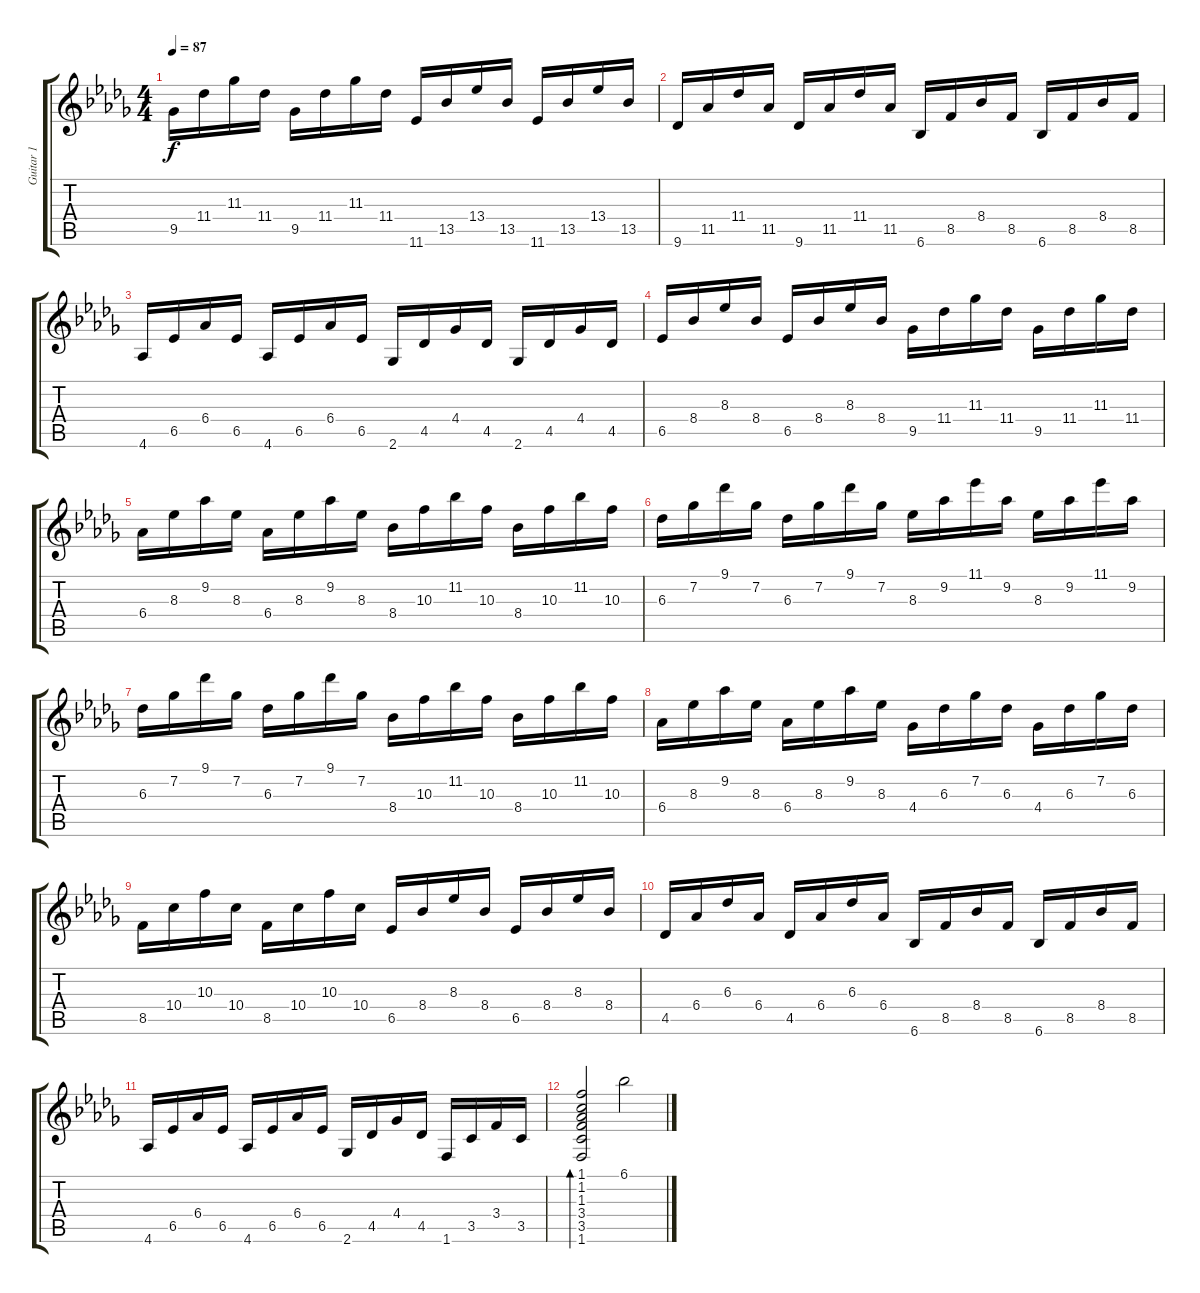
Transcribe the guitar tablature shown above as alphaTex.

\track ("Guitar 1" "Guitar 1") {instrument distortionguitar}
\staff {score tabs}
\tuning (E4 B3 G3 D3 A2 E2) {hide}
\ts (4 4)
\tempo 87
\clef g2
\ks db
9.5.16{dy f} 11.4.16 11.3.16 11.4.16 9.5.16 11.4.16 11.3.16 11.4.16 11.6.16 13.5.16 13.4.16 13.5.16 11.6.16 13.5.16 13.4.16 13.5.16 |
9.6.16 11.5.16 11.4.16 11.5.16 9.6.16 11.5.16 11.4.16 11.5.16 6.6.16 8.5.16 8.4.16 8.5.16 6.6.16 8.5.16 8.4.16 8.5.16 |
4.6.16 6.5.16 6.4.16 6.5.16 4.6.16 6.5.16 6.4.16 6.5.16 2.6.16 4.5.16 4.4.16 4.5.16 2.6.16 4.5.16 4.4.16 4.5.16 |
6.5.16 8.4.16 8.3.16 8.4.16 6.5.16 8.4.16 8.3.16 8.4.16 9.5.16 11.4.16 11.3.16 11.4.16 9.5.16 11.4.16 11.3.16 11.4.16 |
6.4.16 8.3.16 9.2.16 8.3.16 6.4.16 8.3.16 9.2.16 8.3.16 8.4.16 10.3.16 11.2.16 10.3.16 8.4.16 10.3.16 11.2.16 10.3.16 |
6.3.16 7.2.16 9.1.16 7.2.16 6.3.16 7.2.16 9.1.16 7.2.16 8.3.16 9.2.16 11.1.16 9.2.16 8.3.16 9.2.16 11.1.16 9.2.16 |
6.3.16 7.2.16 9.1.16 7.2.16 6.3.16 7.2.16 9.1.16 7.2.16 8.4.16 10.3.16 11.2.16 10.3.16 8.4.16 10.3.16 11.2.16 10.3.16 |
6.4.16 8.3.16 9.2.16 8.3.16 6.4.16 8.3.16 9.2.16 8.3.16 4.4.16 6.3.16 7.2.16 6.3.16 4.4.16 6.3.16 7.2.16 6.3.16 |
8.5.16 10.4.16 10.3.16 10.4.16 8.5.16 10.4.16 10.3.16 10.4.16 6.5.16 8.4.16 8.3.16 8.4.16 6.5.16 8.4.16 8.3.16 8.4.16 |
4.5.16 6.4.16 6.3.16 6.4.16 4.5.16 6.4.16 6.3.16 6.4.16 6.6.16 8.5.16 8.4.16 8.5.16 6.6.16 8.5.16 8.4.16 8.5.16 |
4.6.16 6.5.16 6.4.16 6.5.16 4.6.16 6.5.16 6.4.16 6.5.16 2.6.16 4.5.16 4.4.16 4.5.16 1.6.16 3.5.16 3.4.16 3.5.16 |
(1.1 1.2 1.3 3.4 3.5 1.6).2{bd 480 instrument acousticgrandpiano} 6.1.2
